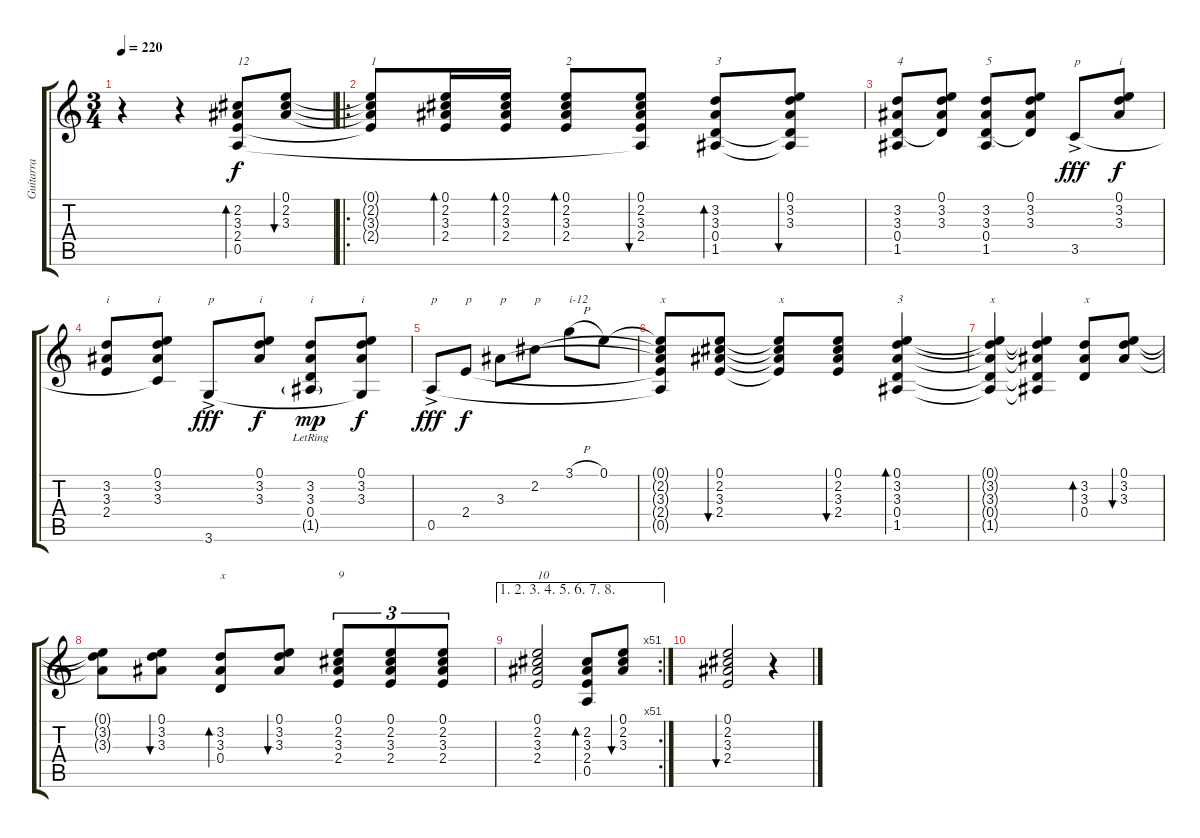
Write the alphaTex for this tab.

\track ("Guitarra" "Guitarra") {instrument acousticguitarnylon}
\staff {score tabs}
\tuning (E4 B3 G3 D3 A2 E2) {hide}
\ts (3 4)
\tempo 220
\clef g2
\ks c
r.4{dy f instrument acousticguitarnylon} r.4 (2.2 3.3 2.4 0.5).8{bd 60 txt "12"} (0.1 2.2 3.3).8{bu 60} |
\ro
(0.1{t} 2.2{t} 3.3{t} 2.4{t}).8{txt "1"} (0.1 2.2 3.3 2.4).16{bd 60} (0.1 2.2 3.3 2.4).16{bd 60} (0.1 2.2 3.3 2.4).8{bd 60 txt "2"} (0.1 2.2 3.3 2.4 0.5{t}).8{bu 60} (3.2 3.3 0.4 1.5).8{bd 60 txt "3"} (0.1 3.2 3.3 0.4{t} 1.5{t}).8{bu 60} |
(3.2 3.3 0.4 1.5).8{txt "4"} (0.1 3.2 3.3 0.4{t}).8 (3.2 3.3 0.4 1.5).8{txt "5"} (0.1 3.2 3.3 0.4{t}).8 3.5{ac}.8{txt "p" dy fff} (0.1 3.2 3.3).8{txt "i" dy f} |
(3.2 3.3 2.4).8{txt "i"} (0.1 3.2 3.3 3.5{t}).8{txt "i"} 3.6{ac}.8{txt "p" dy fff} (0.1 3.2 3.3).8{txt "i" dy f} (3.2{lr} 3.3 0.4 1.5{g}).8{txt "i" dy mp} (0.1 3.2 3.3 3.6{t}).8{txt "i" dy f} |
0.5{ac}.8{txt "p" dy fff} 2.4.8{txt "p" dy f} 3.3.8{txt "p"} 2.2.8{txt "p"} 3.1{h}.8{txt "i-12"} 0.1.8 |
(0.1{t} 2.2{t} 3.3{t} 2.4{t} 0.5{t}).8{txt "x"} (0.1 2.2 3.3 2.4).8{bu 60} (0.1{t} 2.2{t} 3.3{t} 2.4{t}).8{txt "x"} (0.1 2.2 3.3 2.4).8{bu 60} (0.1 3.2 3.3 0.4 1.5).4{bd 60 txt "3"} |
(0.1{t} 3.2{t} 3.3{t} 0.4{t} 1.5{t}).4{txt "x"} (0.1{t} 3.2{t} 3.3{t} 0.4{t} 1.5{t}).4 (3.2 3.3 0.4).8{bd 60 txt "x"} (0.1 3.2 3.3).8{bu 60} |
(0.1{t} 3.2{t} 3.3{t}).8 (0.1 3.2 3.3).8{bu 60} (3.2 3.3 0.4).8{bd 60 txt "x"} (0.1 3.2 3.3).8{bu 60} (0.1 2.2 3.3 2.4).8{tu (3 2) txt "9"} (0.1 2.2 3.3 2.4).8{tu (3 2)} (0.1 2.2 3.3 2.4).8{tu (3 2)} |
\ae (1 2 3 4 5 6 7 8)
\rc 51
(0.1 2.2 3.3 2.4).2{txt "10"} (2.2 3.3 2.4 0.5).8{bd 60} (0.1 2.2 3.3).8{bu 60} |
(0.1 2.2 3.3 2.4).2{bu 60} r.4
